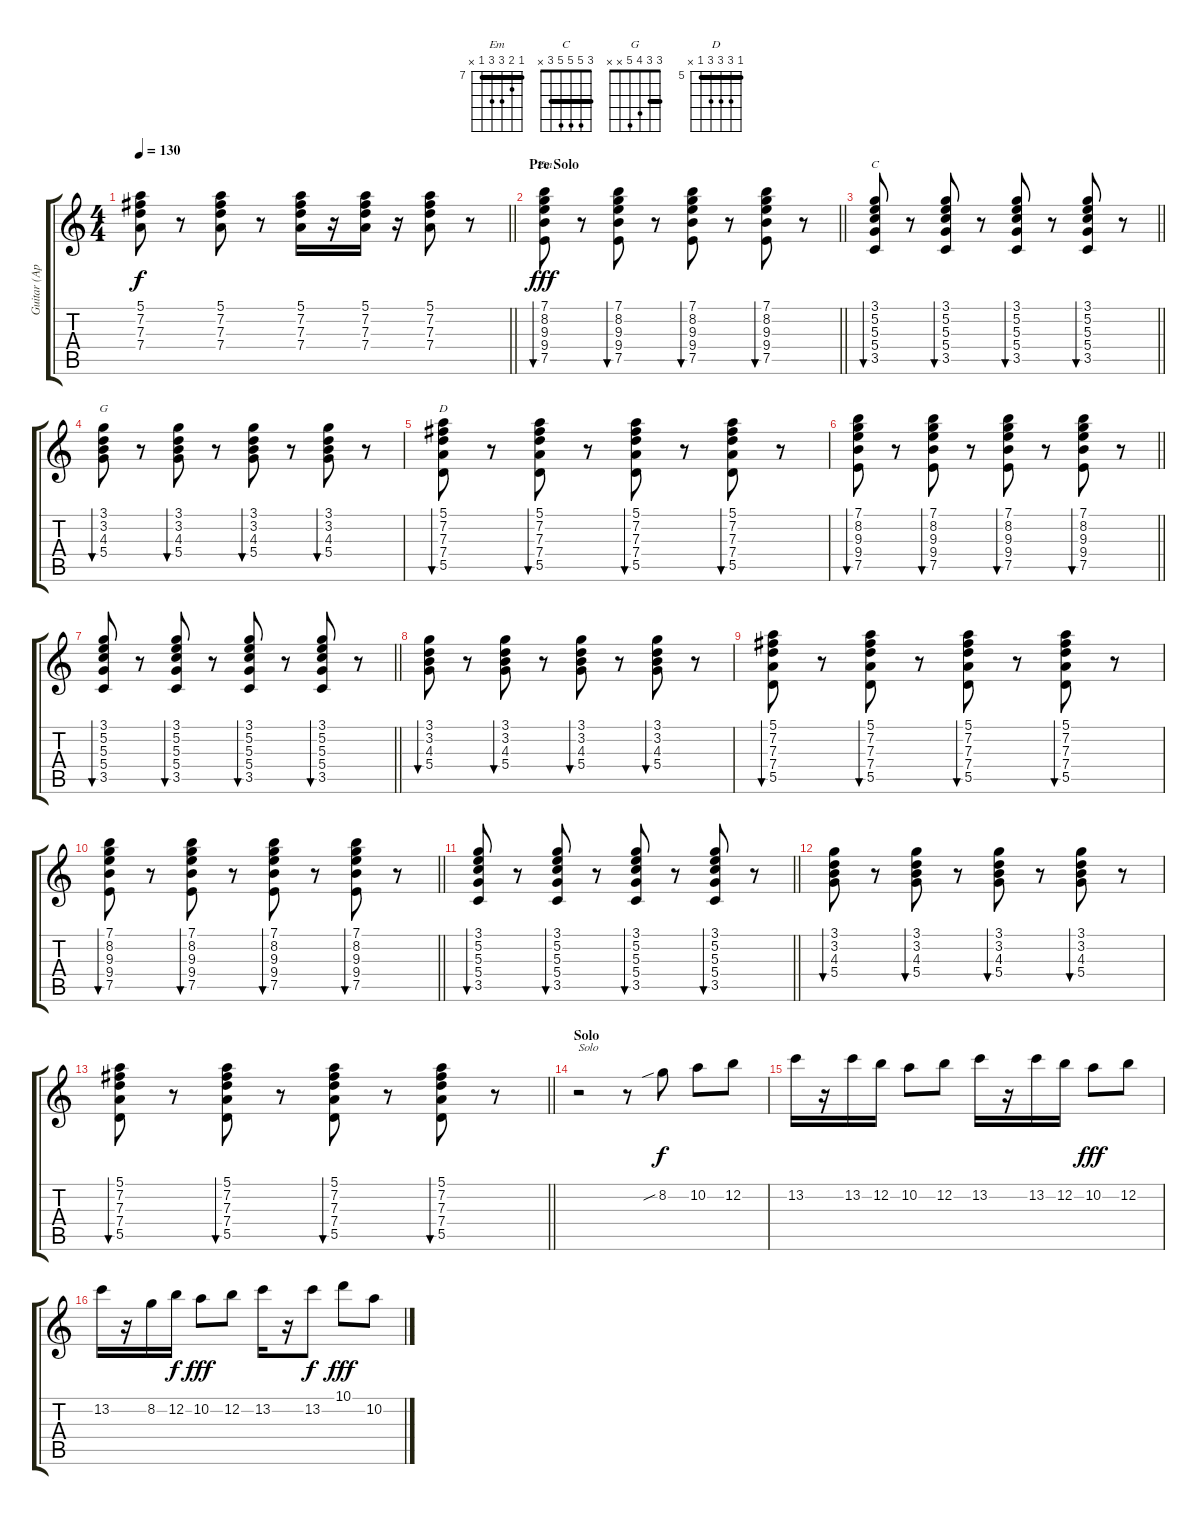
\track ("Guitar (Apoy)" "Guitar (Ap") {instrument overdrivenguitar}
\staff {score tabs}
\tuning (E4 B3 G3 D3 A2 E2) {hide}
\chord ("Em" 7 8 9 9 7 x) {firstfret 7 barre 7}
\chord ("C" 3 5 5 5 3 x) {barre 3}
\chord ("G" 3 3 4 5 x x) {barre 3}
\chord ("D" 5 7 7 7 5 x) {firstfret 5 barre 5}
\ts (4 4)
\tempo 130
\clef g2
\barLineRight lightlight
\ks c
(5.1 7.2 7.3 7.4).8{dy f} r.8 (5.1 7.2 7.3 7.4).8 r.8 (5.1 7.2 7.3 7.4).16 r.16 (5.1 7.2 7.3 7.4).16 r.16 (5.1 7.2 7.3 7.4).8 r.8 |
\section ("" "Pre Solo")
\barLineRight lightlight
(7.1 8.2 9.3 9.4 7.5).8{bu 30 ch "Em" dy fff volume 8 balance 4} r.8 (7.1 8.2 9.3 9.4 7.5).8{bu 30} r.8 (7.1 8.2 9.3 9.4 7.5).8{bu 30} r.8 (7.1 8.2 9.3 9.4 7.5).8{bu 30} r.8 |
\barLineRight lightlight
(3.1 5.2 5.3 5.4 3.5).8{bu 30 ch "C"} r.8 (3.1 5.2 5.3 5.4 3.5).8{bu 30} r.8 (3.1 5.2 5.3 5.4 3.5).8{bu 30} r.8 (3.1 5.2 5.3 5.4 3.5).8{bu 30} r.8 |
(3.1 3.2 4.3 5.4).8{bu 30 ch "G"} r.8 (3.1 3.2 4.3 5.4).8{bu 30} r.8 (3.1 3.2 4.3 5.4).8{bu 30} r.8 (3.1 3.2 4.3 5.4).8{bu 30} r.8 |
(5.1 7.2 7.3 7.4 5.5).8{bu 30 ch "D"} r.8 (5.1 7.2 7.3 7.4 5.5).8{bu 30} r.8 (5.1 7.2 7.3 7.4 5.5).8{bu 30} r.8 (5.1 7.2 7.3 7.4 5.5).8{bu 30} r.8 |
\barLineRight lightlight
(7.1 8.2 9.3 9.4 7.5).8{bu 30} r.8 (7.1 8.2 9.3 9.4 7.5).8{bu 30} r.8 (7.1 8.2 9.3 9.4 7.5).8{bu 30} r.8 (7.1 8.2 9.3 9.4 7.5).8{bu 30} r.8 |
\barLineRight lightlight
(3.1 5.2 5.3 5.4 3.5).8{bu 30} r.8 (3.1 5.2 5.3 5.4 3.5).8{bu 30} r.8 (3.1 5.2 5.3 5.4 3.5).8{bu 30} r.8 (3.1 5.2 5.3 5.4 3.5).8{bu 30} r.8 |
(3.1 3.2 4.3 5.4).8{bu 30} r.8 (3.1 3.2 4.3 5.4).8{bu 30} r.8 (3.1 3.2 4.3 5.4).8{bu 30} r.8 (3.1 3.2 4.3 5.4).8{bu 30} r.8 |
(5.1 7.2 7.3 7.4 5.5).8{bu 30} r.8 (5.1 7.2 7.3 7.4 5.5).8{bu 30} r.8 (5.1 7.2 7.3 7.4 5.5).8{bu 30} r.8 (5.1 7.2 7.3 7.4 5.5).8{bu 30} r.8 |
\barLineRight lightlight
(7.1 8.2 9.3 9.4 7.5).8{bu 30} r.8 (7.1 8.2 9.3 9.4 7.5).8{bu 30} r.8 (7.1 8.2 9.3 9.4 7.5).8{bu 30} r.8 (7.1 8.2 9.3 9.4 7.5).8{bu 30} r.8 |
\barLineRight lightlight
(3.1 5.2 5.3 5.4 3.5).8{bu 30} r.8 (3.1 5.2 5.3 5.4 3.5).8{bu 30} r.8 (3.1 5.2 5.3 5.4 3.5).8{bu 30} r.8 (3.1 5.2 5.3 5.4 3.5).8{bu 30} r.8 |
(3.1 3.2 4.3 5.4).8{bu 30} r.8 (3.1 3.2 4.3 5.4).8{bu 30} r.8 (3.1 3.2 4.3 5.4).8{bu 30} r.8 (3.1 3.2 4.3 5.4).8{bu 30} r.8 |
\barLineRight lightlight
(5.1 7.2 7.3 7.4 5.5).8{bu 30} r.8 (5.1 7.2 7.3 7.4 5.5).8{bu 30} r.8 (5.1 7.2 7.3 7.4 5.5).8{bu 30} r.8 (5.1 7.2 7.3 7.4 5.5).8{bu 30} r.8 |
\section ("" "Solo")
r.2{txt "Solo" volume 16 balance 8} r.8 8.2{sib}.8{dy f} 10.2.8 12.2.8 |
13.2.16 r.16 13.2.16 12.2.16 10.2.8 12.2.8 13.2.16 r.16 13.2.16 12.2.16 10.2.8{dy fff} 12.2.8 |
13.2.16 r.16 8.2.16 12.2.16{dy f} 10.2.8{dy fff} 12.2.8 13.2.16 r.16 13.2.8{dy f} 10.1.8{dy fff} 10.2.8
